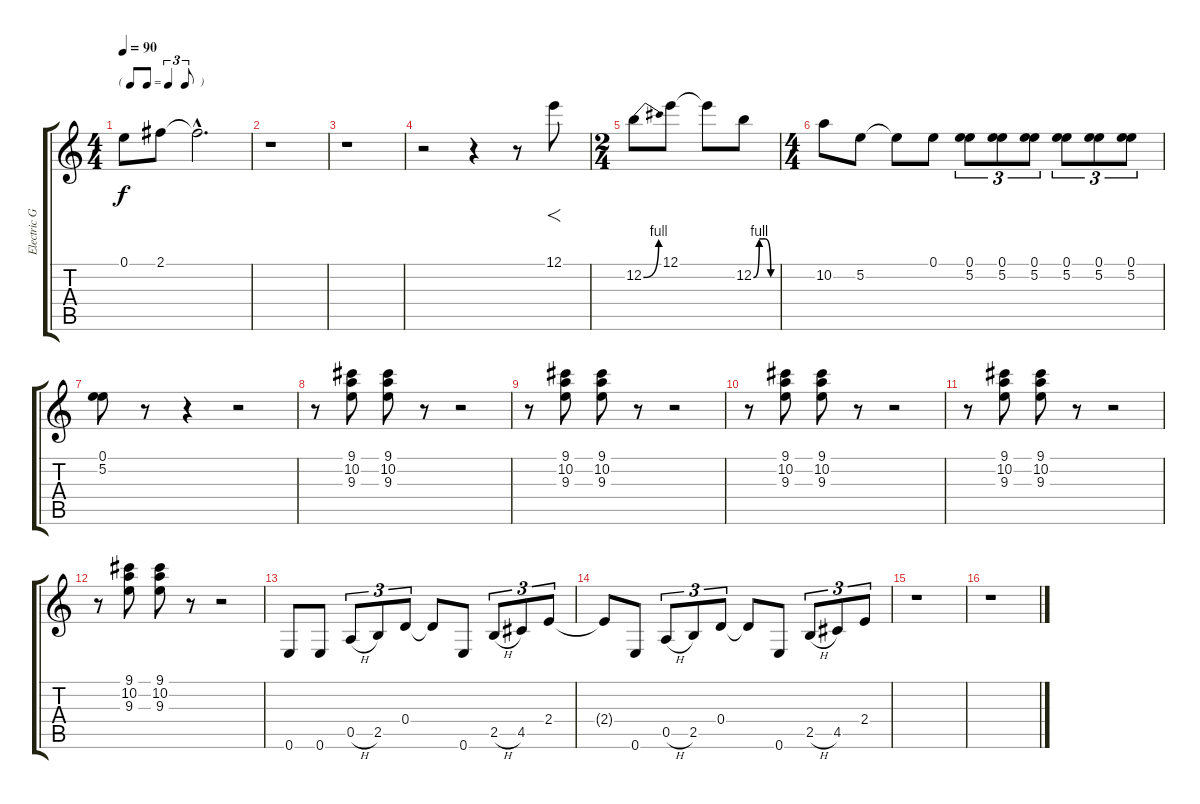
\track ("Electric Guitar" "Electric G") {instrument overdrivenguitar}
\staff {score tabs}
\tuning (E4 B3 G3 D3 A2 E2) {hide}
\ts (4 4)
\tf triplet8th
\tempo 90
\clef g2
\ks c
0.1{t}.8{dy f} 2.1.8 2.1{hac t}.2{d} |
r.1 |
r.1 |
r.2 r.4 r.8 12.1.8{f} |
\ts (2 4)
12.2{be (bend 0 0 60 4)}.8 12.1.8 12.1{t}.8 12.2{be (custom 0 0 15 4 30 4 45 0 60 0)}.8 |
\ts (4 4)
10.2.8 5.2.8 5.2{t}.8 0.1.8 (0.1 5.2).8{tu (3 2)} (0.1 5.2).8{tu (3 2)} (0.1 5.2).8{tu (3 2)} (0.1 5.2).8{tu (3 2)} (0.1 5.2).8{tu (3 2)} (0.1 5.2).8{tu (3 2)} |
(0.1 5.2).8 r.8 r.4 r.2 |
r.8 (9.1 10.2 9.3).8 (9.1 10.2 9.3).8 r.8 r.2 |
r.8 (9.1 10.2 9.3).8 (9.1 10.2 9.3).8 r.8 r.2 |
r.8 (9.1 10.2 9.3).8 (9.1 10.2 9.3).8 r.8 r.2 |
r.8 (9.1 10.2 9.3).8 (9.1 10.2 9.3).8 r.8 r.2 |
r.8 (9.1 10.2 9.3).8 (9.1 10.2 9.3).8 r.8 r.2 |
0.6.8 0.6.8 0.5{h}.8{tu (3 2)} 2.5.8{tu (3 2)} 0.4.8{tu (3 2)} 0.4{t}.8 0.6.8 2.5{h}.8{tu (3 2)} 4.5.8{tu (3 2)} 2.4.8{tu (3 2)} |
2.4{t}.8 0.6.8 0.5{h}.8{tu (3 2)} 2.5.8{tu (3 2)} 0.4.8{tu (3 2)} 0.4{t}.8 0.6.8 2.5{h}.8{tu (3 2)} 4.5.8{tu (3 2)} 2.4.8{tu (3 2)} |
r.1 |
r.1
